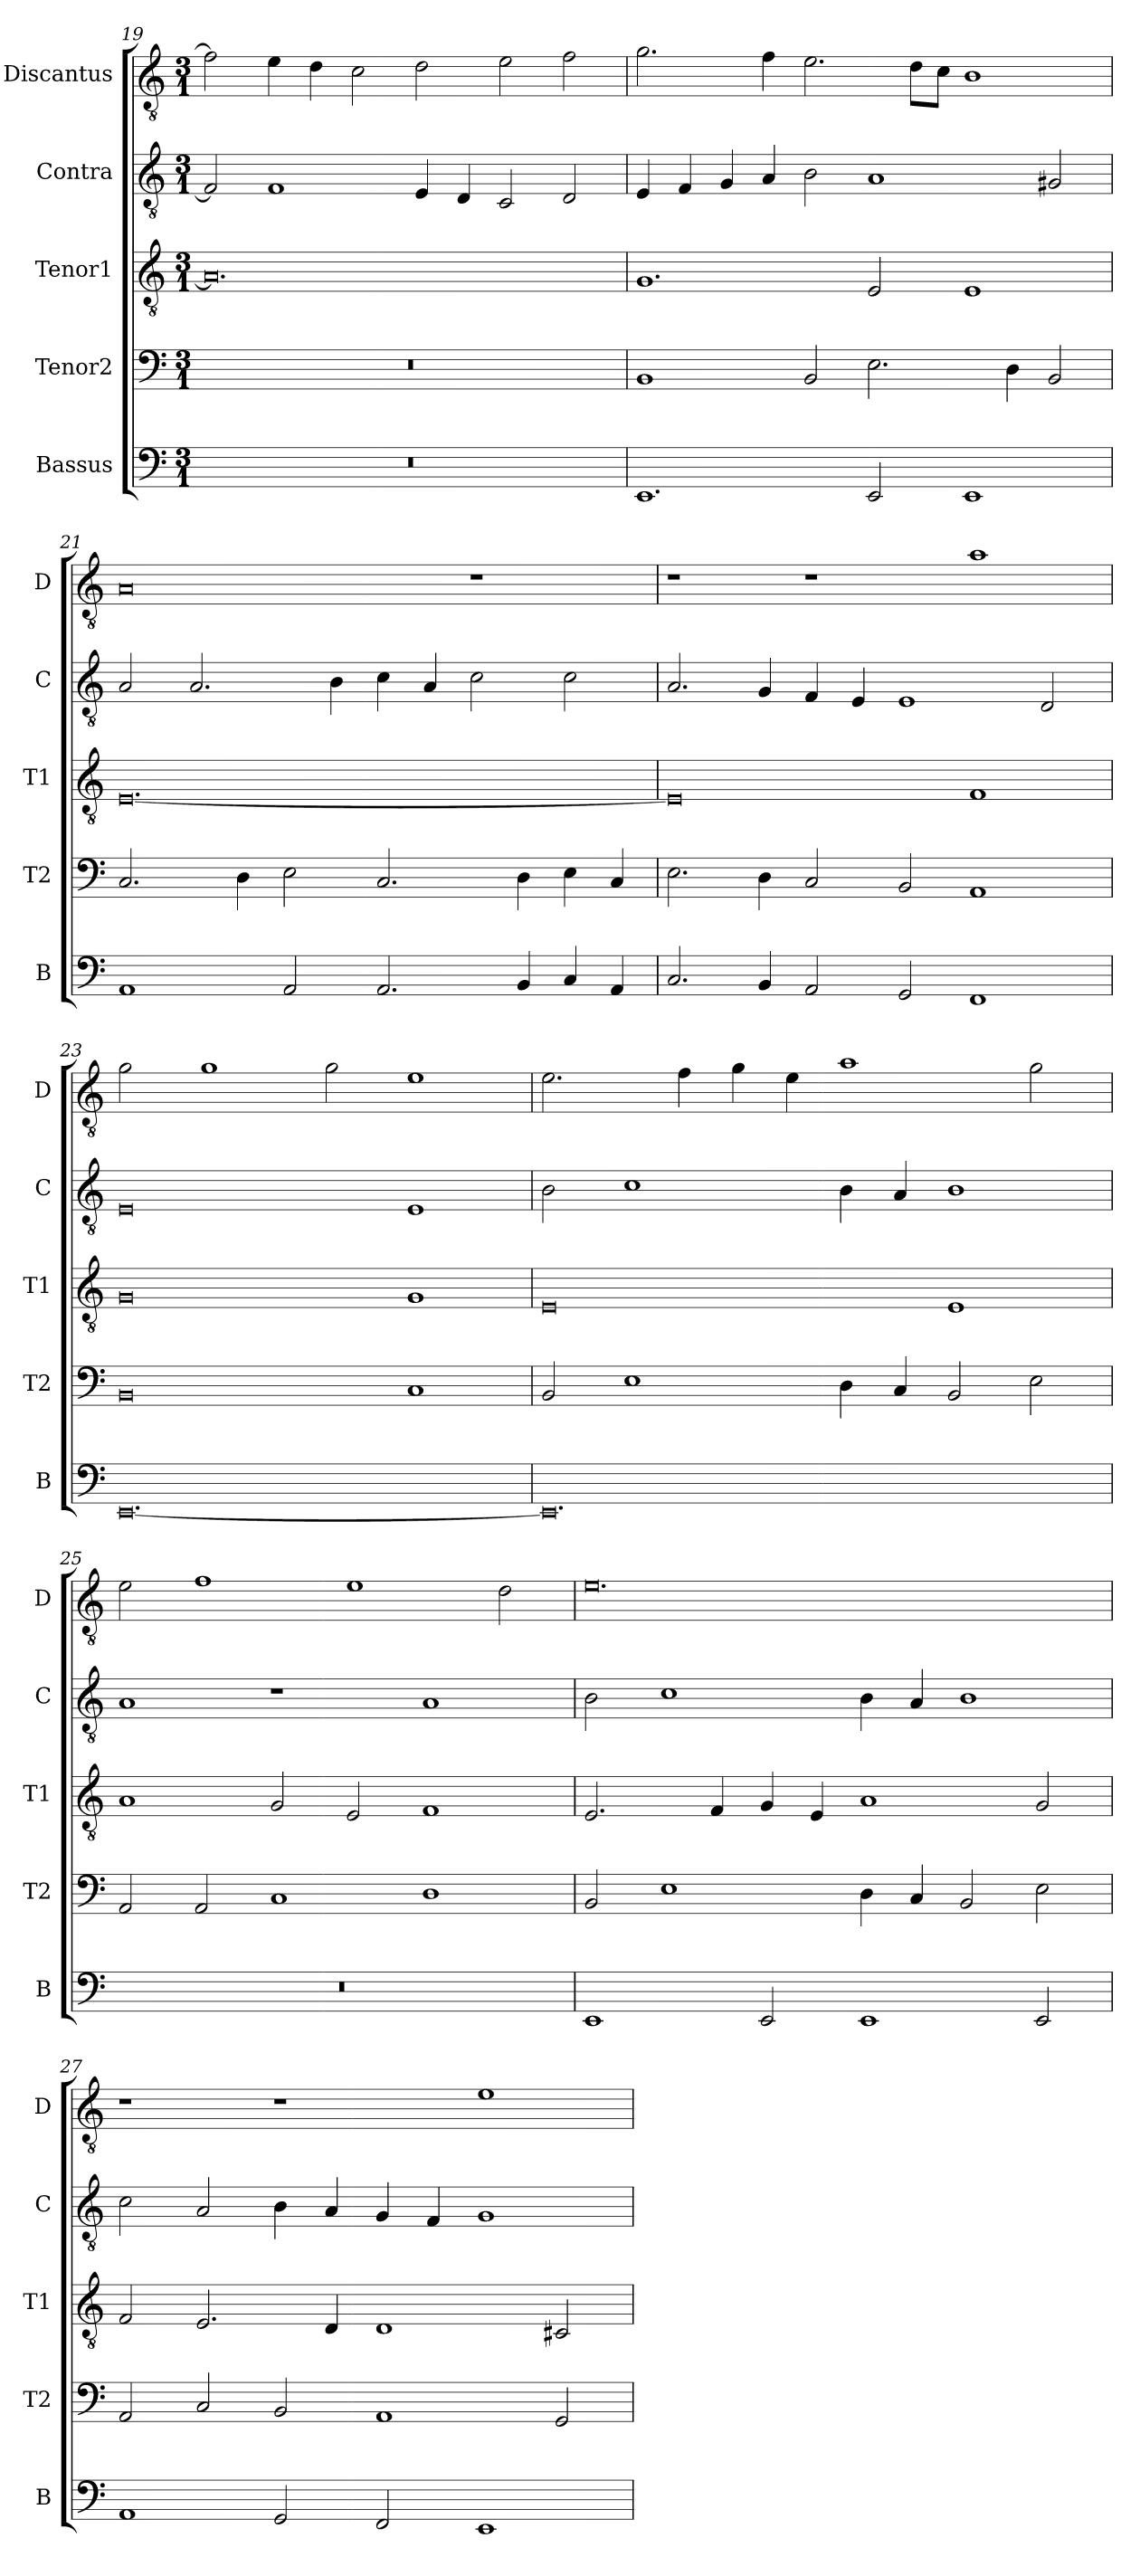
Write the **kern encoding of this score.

**kern	**kern	**kern	**kern	**kern
*part5	*part4	*part3	*part2	*part1
*staff5	*staff4	*staff3	*staff2	*staff1
*I"Bassus	*I"Tenor2	*I"Tenor1	*I"Contra	*I"Discantus
*I'B	*I'T2	*I'T1	*I'C	*I'D
*clefF4	*clefF4	*clefGv2	*clefGv2	*clefGv2
*k[]	*k[]	*k[]	*k[]	*k[]
*M3/1	*M3/1	*M3/1	*M3/1	*M3/1
=19	=19	=19	=19	=19
0.r	0.r	0.A]	2F/]	2f\]
.	.	.	1F	4e\
.	.	.	.	4d\
.	.	.	.	2c\
.	.	.	4E/	2d\
.	.	.	4D/	.
.	.	.	2C/	2e\
.	.	.	2D/	2f\
=20	=20	=20	=20	=20
1.EE	1BB	1.G	4E/	2.g\
.	.	.	4F/	.
.	.	.	4G/	.
.	.	.	4A/	4f\
.	2BB/	.	2B\	2.e\
2EE/	2.E\	2E/	1A	.
.	.	.	.	8d\L
.	.	.	.	8c\J
1EE	.	1E	.	1B
.	4D\	.	.	.
.	2BB/	.	2G#X/	.
=21	=21	=21	=21	=21
1AA	2.C/	[0.E	2A/	0A
.	.	.	2.A/	.
.	4D\	.	.	.
2AA/	2E\	.	.	.
.	.	.	4B\	.
2.AA/	2.C/	.	4c\	.
.	.	.	4A/	.
.	.	.	2c\	1r
4BB/	4D\	.	.	.
4C/	4E\	.	2c\	.
4AA/	4C/	.	.	.
=22	=22	=22	=22	=22
2.C/	2.E\	0E]	2.A/	1r
4BB/	4D\	.	4G/	.
2AA/	2C/	.	4F/	1r
.	.	.	4E/	.
2GG/	2BB/	.	1E	.
1FF	1AA	1F	.	1a
.	.	.	2D/	.
=23	=23	=23	=23	=23
[0.EE	0BB	0G	0E	2g\
.	.	.	.	1g
.	.	.	.	2g\
.	1C	1G	1E	1e
=24	=24	=24	=24	=24
0.EE]	2BB/	0E	2B\	2.e\
.	1E	.	1c	.
.	.	.	.	4f\
.	.	.	.	4g\
.	.	.	.	4e\
.	4D\	.	4B\	1a
.	4C/	.	4A/	.
.	2BB/	1E	1B	.
.	2E\	.	.	2g\
=25	=25	=25	=25	=25
0.r	2AA/	1A	1A	2e\
.	2AA/	.	.	1f
.	1C	2G/	1r	.
.	.	2E/	.	1e
.	1D	1F	1A	.
.	.	.	.	2d\
=26	=26	=26	=26	=26
1EE	2BB/	2.E/	2B\	0.e
.	1E	.	1c	.
.	.	4F/	.	.
2EE/	.	4G/	.	.
.	.	4E/	.	.
1EE	4D\	1A	4B\	.
.	4C/	.	4A/	.
.	2BB/	.	1B	.
2EE/	2E\	2G/	.	.
=27	=27	=27	=27	=27
1AA	2AA/	2F/	2c\	1r
.	2C/	2.E/	2A/	.
2GG/	2BB/	.	4B\	1r
.	.	4D/	4A/	.
2FF/	1AA	1D	4G/	.
.	.	.	4F/	.
1EE	.	.	1G	1e
.	2GG/	2C#X/	.	.
=	=	=	=	=
*-	*-	*-	*-	*-
